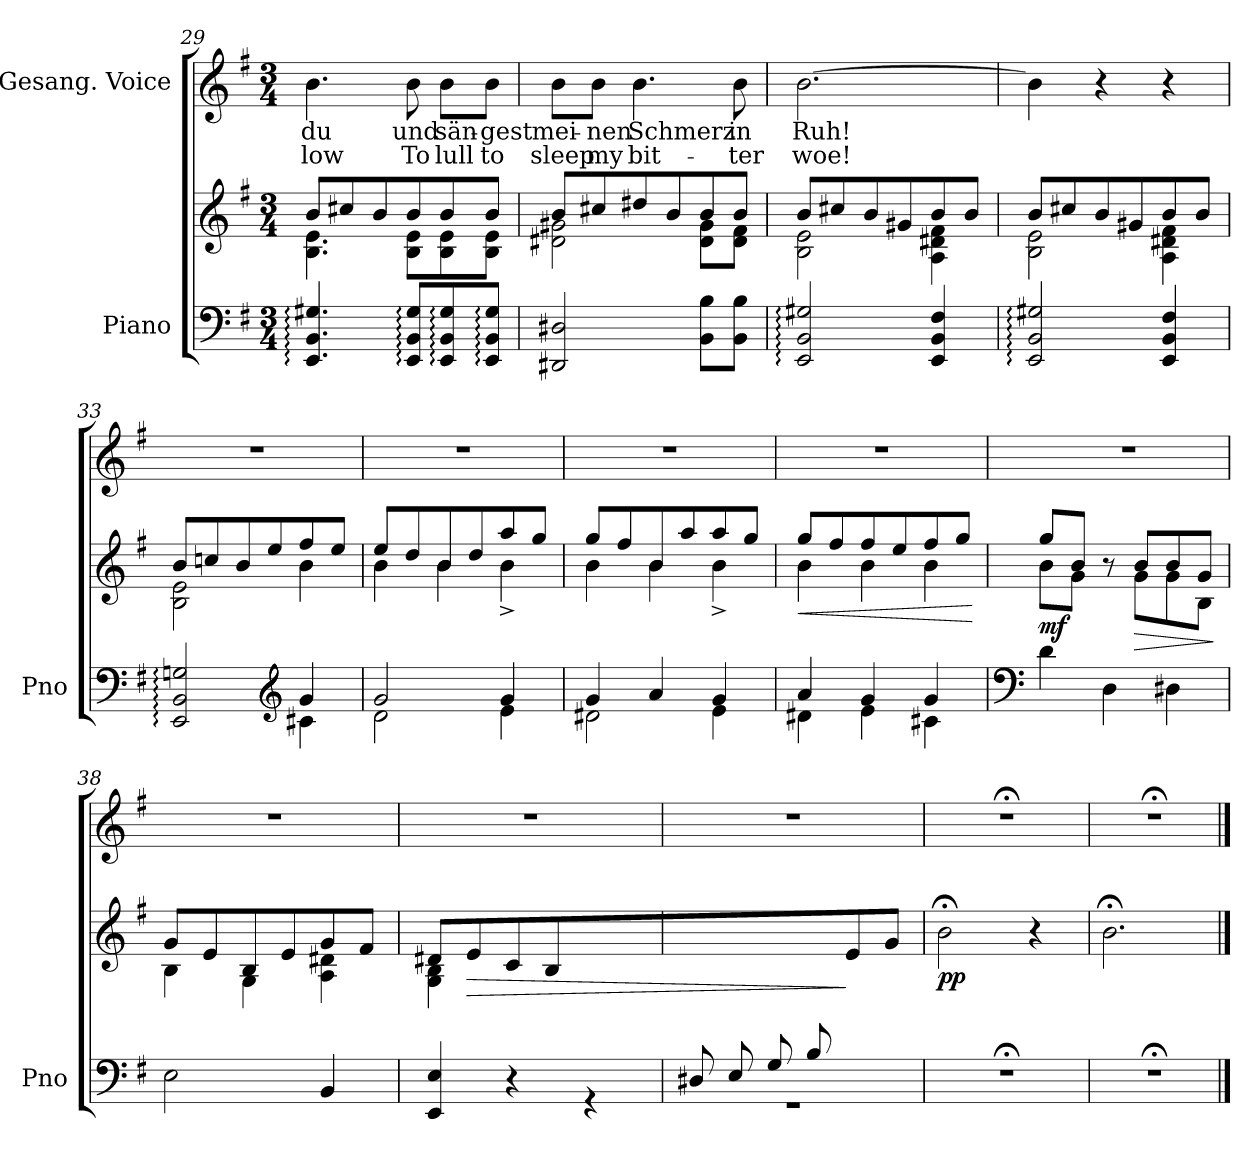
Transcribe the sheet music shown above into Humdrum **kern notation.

**kern	**kern	**dynam	**kern	**text	**text
*part2	*part2	*part2	*part1	*part1	*part1
*staff3	*staff2	*staff2/3	*staff1	*staff1	*staff1
*I"Piano	*	*	*I"Gesang. Voice	*	*
*I'Pno	*	*	*	*	*
*clefF4	*clefG2	*	*clefG2	*	*
*k[f#]	*k[f#]	*	*k[f#]	*	*
*M3/4	*M3/4	*	*M3/4	*	*
=29	=29	=29	=29	=29	=29
*	*^	*	*	*	*
4.EE/:: 4.BB/:: 4.G#X/::	8b/L	4.B\ 4.e\	.	4.b\	du	-low
.	8cc#X/	.	.	.	.	.
.	8b/	.	.	.	.	.
8EE/:: 8BB/:: 8G#/::L	8b/	8B\ 8e\L	.	8b\	und	To
8EE/:: 8BB/:: 8G#/::	8b/	8B\ 8e\	.	8b\L	sän-	lull
8EE/:: 8BB/:: 8G#/::J	8b/J	8B\ 8e\J	.	8b\J	-gest	to
=30	=30	=30	=30	=30	=30	=30
2DD#X/ 2D#X/	8b/L	2d#X\ 2g#X\	.	8b\L	mei-	sleep
.	8cc#X/	.	.	8b\J	-nen	my
.	8dd#X/	.	.	4.b\	Schmerz	bit-
.	8b/	.	.	.	.	.
8BB\ 8B\L	8b/	8d#\ 8g#\L	.	.	.	.
8BB\ 8B\J	8b/J	8d#\ 8f#\J	.	8b\	in	-ter
=31	=31	=31	=31	=31	=31	=31
2EE/:: 2BB/:: 2G#X/::	8b/L	2B\ 2e\	.	[2.b\	Ruh!	woe!
.	8cc#X/	.	.	.	.	.
.	8b/	.	.	.	.	.
.	8g#X/	.	.	.	.	.
4EE/ 4BB/ 4F#/	8b/	4A\ 4d#X\ 4f#\	.	.	.	.
.	8b/J	.	.	.	.	.
=32	=32	=32	=32	=32	=32	=32
2EE/:: 2BB/:: 2G#X/::	8b/L	2B\ 2e\	.	4b\]	.	.
.	8cc#X/	.	.	.	.	.
.	8b/	.	.	4r	.	.
.	8g#X/	.	.	.	.	.
4EE/ 4BB/ 4F#/	8b/	4A\ 4d#X\ 4f#\	.	4r	.	.
.	8b/J	.	.	.	.	.
=33	=33	=33	=33	=33	=33	=33
*^	*	*	*	*	*	*
2EE/:: 2BB/:: 2Gn/::	2ryy	8b/L	2B\ 2e\	.	2.r	.	.
.	.	8ccn/	.	.	.	.	.
.	.	8b/	.	.	.	.	.
.	.	8ee/	.	.	.	.	.
*clefG2	*	*	*	*	*	*	*
4g/	4c#X\	8ff#/	4b\	.	.	.	.
.	.	8ee/J	.	.	.	.	.
=34	=34	=34	=34	=34	=34	=34	=34
2g/	2d\	8ee/L	4b\	.	2.r	.	.
.	.	8dd/	.	.	.	.	.
.	.	8b/	4b\	.	.	.	.
.	.	8dd/	.	.	.	.	.
4g/	4e\	8aa/	4b^\	.	.	.	.
.	.	8gg/J	.	.	.	.	.
=35	=35	=35	=35	=35	=35	=35	=35
4g/	2d#X\	8gg/L	4b\	.	2.r	.	.
.	.	8ff#/	.	.	.	.	.
4a/	.	8b/	4b\	.	.	.	.
.	.	8aa/	.	.	.	.	.
4g/	4e\	8aa/	4b^\	.	.	.	.
.	.	8gg/J	.	.	.	.	.
=36	=36	=36	=36	=36	=36	=36	=36
!	!	!	!	!LO:HP:b	!	!	!
4a/	4d#X\	8gg/L	4b\	<	2.r	.	.
.	.	8ff#/	.	.	.	.	.
4g/	4e\	8ff#/	4b\	.	.	.	.
.	.	8ee/	.	.	.	.	.
4g/	4c#X\	8ff#/	4b\	.	.	.	.
.	.	8gg/J	.	.	.	.	.
*v	*v	*	*	*	*	*	*
*	*v	*v	*	*	*	*
.	.	[	.	.	.
=37	=37	=37	=37	=37	=37
*clefF4	*	*	*	*	*
*	*^	*	*	*	*
!	!	!	!LO:DY:b	!	!	!
4d\	8gg/L	8b\L	mf	2.r	.	.
.	8b/J	8g\J	.	.	.	.
4D\	8r	8ryy	.	.	.	.
!	!	!	!LO:HP:b	!	!	!
.	8b/L	8g\L	>	.	.	.
4D#X\	8b/	8g\	.	.	.	.
.	8g/J	8B\J	.	.	.	.
*	*v	*v	*	*	*	*
.	.	]	.	.	.
=38	=38	=38	=38	=38	=38
*	*^	*	*	*	*
2E\	8g/L	4B\	.	2.r	.	.
.	8e/	.	.	.	.	.
.	8B/	4G\	.	.	.	.
.	8e/	.	.	.	.	.
4BB/	8g/	4A\ 4d#X\	.	.	.	.
.	8f#/J	.	.	.	.	.
=39	=39	=39	=39	=39	=39	=39
*^	*	*	*	*	*	*
2ryy	4EE/ 4E/	8d#X/L	4G\ 4B\	.	2.r	.	.
!	!	!	!	!LO:HP:b	!	!	!
.	.	8e/	.	>	.	.	.
.	4r	8c/	4ryy	.	.	.	.
.	.	8B/	.	.	.	.	.
8G/	4r	4ryy	4ryy	.	.	.	.
8F#/J	.	.	.	.	.	.	.
*	*	*v	*v	*	*	*	*
=40	=40	=40	=40	=40	=40	=40
8D#X/L	2.r	2ryy	.	2.r	.	.
8E/	.	.	.	.	.	.
8G/	.	.	.	.	.	.
8B/	.	.	.	.	.	.
4ryy	.	8e/	]	.	.	.
.	.	8g/J	.	.	.	.
*v	*v	*	*	*	*	*
=41	=41	=41	=41	=41	=41
!	!	!LO:DY:b	!	!	!
2.r;<	2b;<\	pp	2.r;<	.	.
.	4r	.	.	.	.
=42	=42	=42	=42	=42	=42
2.r;<	2.b;<\	.	2.r;<	.	.
==	==	==	==	==	==
*-	*-	*-	*-	*-	*-
